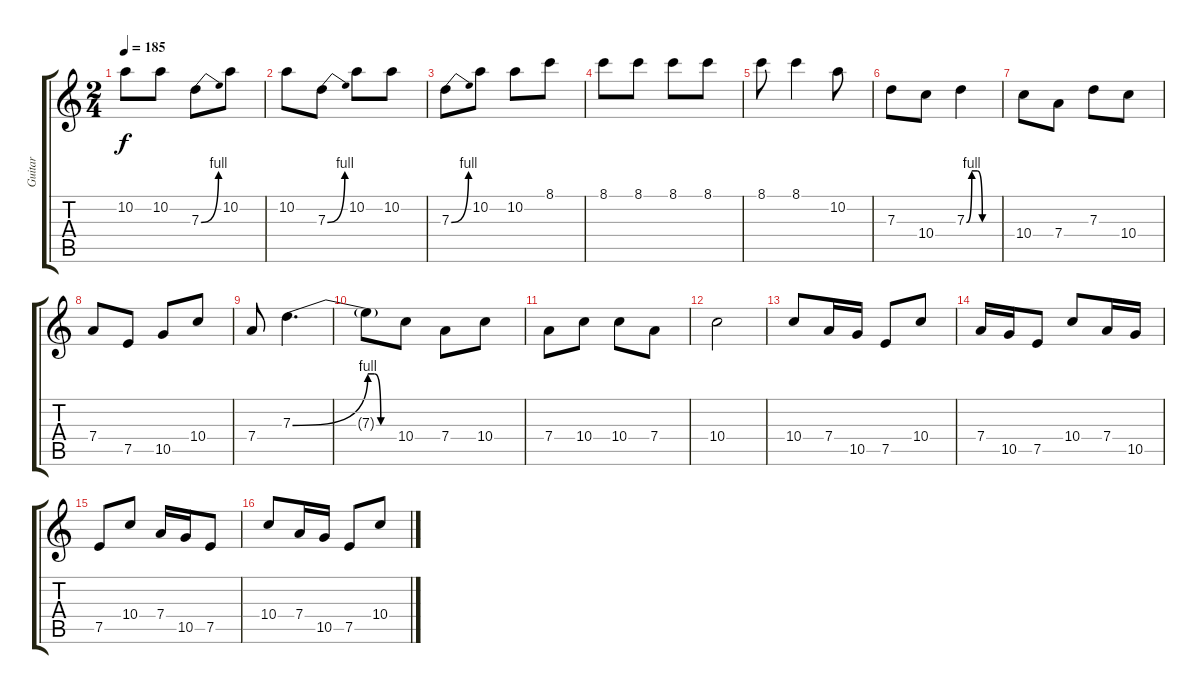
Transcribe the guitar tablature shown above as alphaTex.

\track ("Guitar" "Guitar") {instrument overdrivenguitar}
\staff {score tabs}
\tuning (E4 B3 G3 D3 A2 E2) {hide}
\ts (2 4)
\tempo 185
\clef g2
\ks c
10.2.8{dy f} 10.2.8 7.3{be (bend 0 0 60 4)}.8 10.2.8 |
10.2.8 7.3{be (bend 0 0 60 4)}.8 10.2.8 10.2.8 |
7.3{be (bend 0 0 60 4)}.8 10.2.8 10.2.8 8.1.8 |
8.1.8 8.1.8 8.1.8 8.1.8 |
8.1.8 8.1.4 10.2.8 |
7.3.8 10.4.8 7.3{be (custom 0 0 10 4 20 4 30 0 60 0)}.4 |
10.4.8 7.4.8 7.3.8 10.4.8 |
7.4.8 7.5.8 10.5.8 10.4.8 |
7.4.8 7.3{be (bend 0 0 60 4)}.4{d} |
7.3{be (custom 0 4 15 4 30 0 60 0) t}.8 10.4.8 7.4.8 10.4.8 |
7.4.8 10.4.8 10.4.8 7.4.8 |
10.4.2 |
10.4.8 7.4.16 10.5.16 7.5.8 10.4.8 |
7.4.16 10.5.16 7.5.8 10.4.8 7.4.16 10.5.16 |
7.5.8 10.4.8 7.4.16 10.5.16 7.5.8 |
10.4.8 7.4.16 10.5.16 7.5.8 10.4.8
